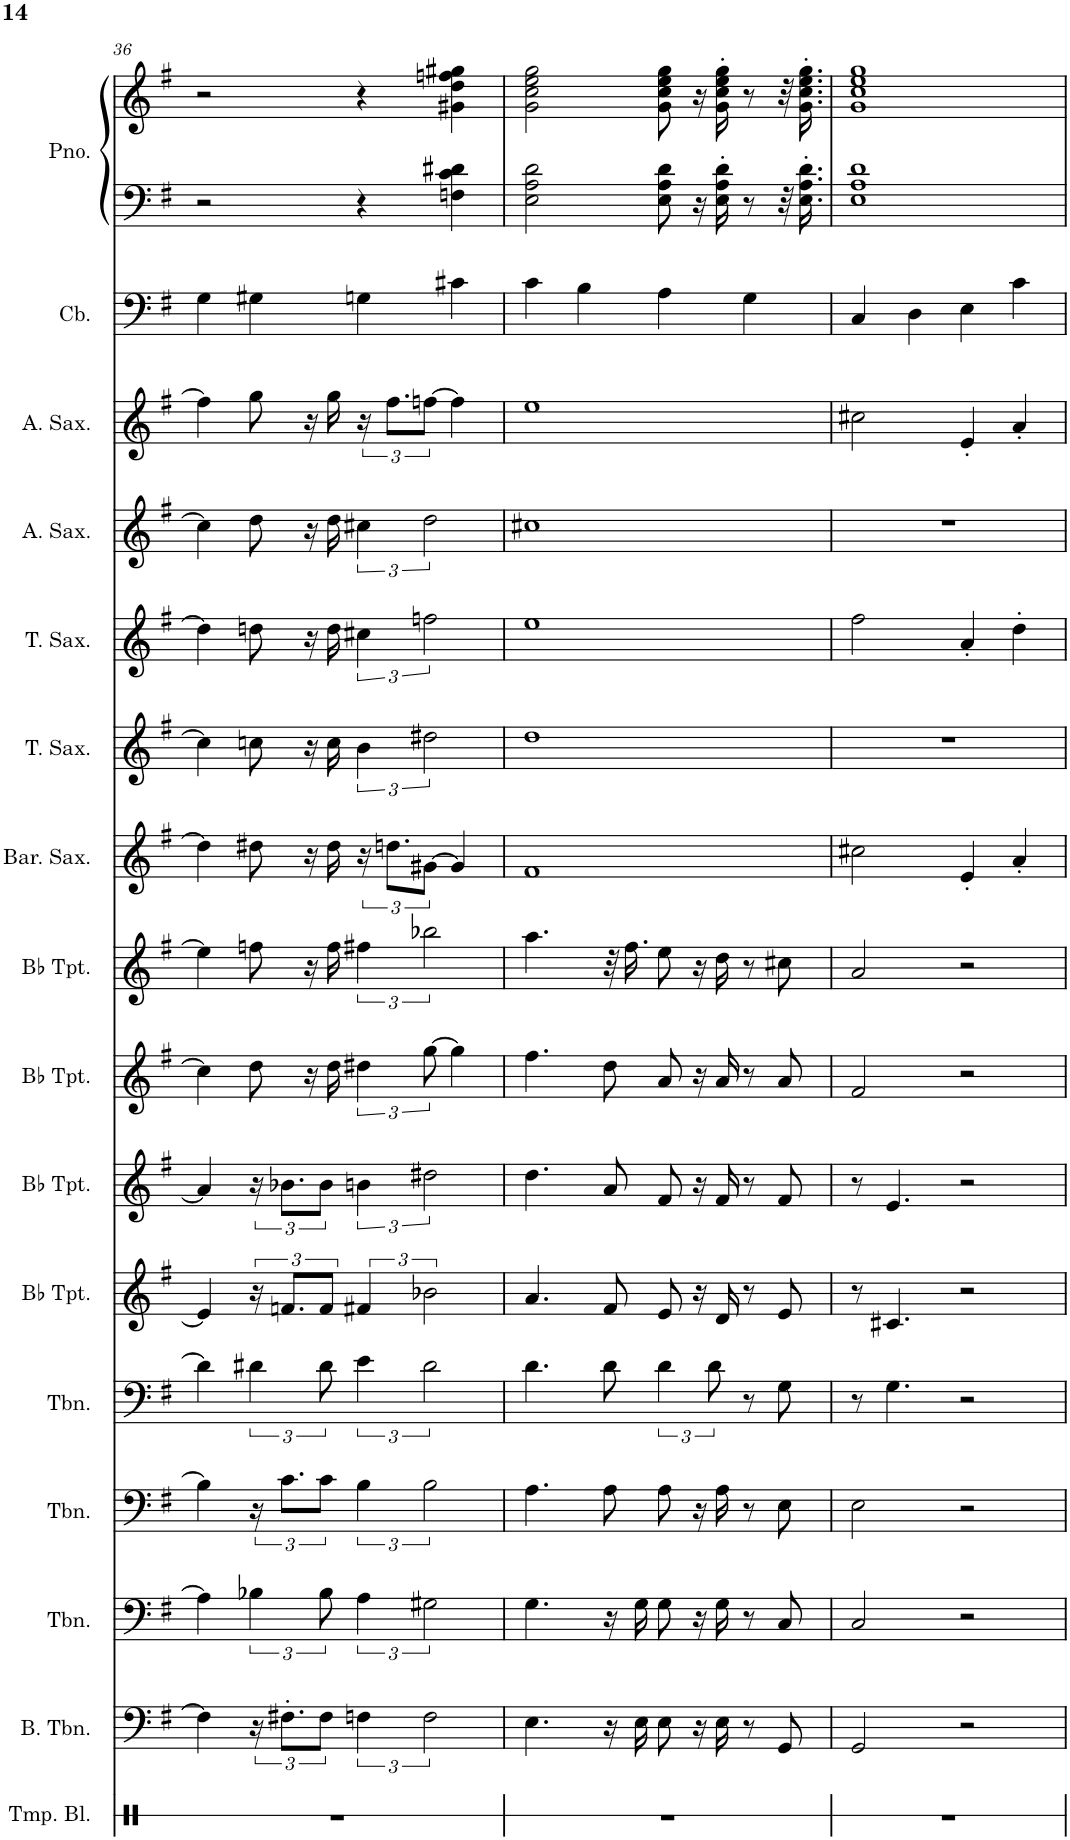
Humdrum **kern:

**kern	**kern	**kern	**kern	**kern	**kern	**kern	**kern	**kern	**kern	**kern	**kern	**kern	**kern	**kern	**kern	**kern
*part16	*part15	*part14	*part13	*part12	*part11	*part10	*part9	*part8	*part7	*part6	*part5	*part4	*part3	*part2	*part1	*part1
*staff17	*staff16	*staff15	*staff14	*staff13	*staff12	*staff11	*staff10	*staff9	*staff8	*staff7	*staff6	*staff5	*staff4	*staff3	*staff2	*staff1
*I"Temple Blocks	*I"Bass Trombone	*I"Trombone	*I"Trombone	*I"Trombone	*I"Bb Trumpet	*I"Bb Trumpet	*I"Bb Trumpet	*I"Bb Trumpet	*I"Baritone Saxophone	*I"Tenor Saxophone	*I"Tenor Saxophone	*I"Alto Saxophone	*I"Alto Saxophone	*I"Contrabass	*I"Piano	*
*I'Tmp. Bl.	*I'B. Tbn.	*I'Tbn.	*I'Tbn.	*I'Tbn.	*I'Bb Tpt.	*I'Bb Tpt.	*I'Bb Tpt.	*I'Bb Tpt.	*I'Bar. Sax.	*I'T. Sax.	*I'T. Sax.	*I'A. Sax.	*I'A. Sax.	*I'Cb.	*I'Pno.	*
!!LO:PB:g=z
*clefX	*clefF4	*clefF4	*clefF4	*clefF4	*clefG2	*clefG2	*clefG2	*clefG2	*clefG2	*clefG2	*clefG2	*clefG2	*clefG2	*clefF4	*clefF4	*clefG2
*	*	*	*	*	*Trd1c2	*Trd1c2	*Trd1c2	*Trd1c2	*Trd12c21	*Trd8c14	*Trd8c14	*Trd5c9	*Trd5c9	*Trd7c12	*	*
*k[]	*k[f#]	*k[f#]	*k[f#]	*k[f#]	*k[f#]	*k[f#]	*k[f#]	*k[f#]	*k[f#]	*k[f#]	*k[f#]	*k[f#]	*k[f#]	*k[f#]	*k[f#]	*k[f#]
*M4/4	*M4/4	*M4/4	*M4/4	*M4/4	*M4/4	*M4/4	*M4/4	*M4/4	*M4/4	*M4/4	*M4/4	*M4/4	*M4/4	*M4/4	*M4/4	*M4/4
=36	=36	=36	=36	=36	=36	=36	=36	=36	=36	=36	=36	=36	=36	=36	=36	=36
1r	4F\]	4A\]	4B\]	4d\]	4e/]	4a/]	4cc#\]	4ee\]	4dd\]	4cc#\]	4dd#\]	4cc#\]	4ff#\]	4G\	2r	2r
.	24r	6B-X\	24r	6d#X\	24r	24r	8dd\	8ffn\	8dd#X\	8ccn\	8ddn\	8dd\	8gg\	4G#X\	.	.
.	12.F#X'\L	.	12.c\L	.	12.fn/L	12.b-X\L	.	.	.	.	.	.	.	.	.	.
.	.	.	.	.	.	.	16r	16r	16r	16r	16r	16r	16r	.	.	.
.	12F#\J	12B-\	12c\J	12d#\	12f/J	12b-\J	.	.	.	.	.	.	.	.	.	.
.	.	.	.	.	.	.	16dd\	16ff\	16dd#\	16cc\	16dd\	16dd\	16gg\	.	.	.
.	6Fn\	6A\	6B\	6e\	6f#X/	6bn\	6dd#X\	6ff#X\	24r	6b\	6cc#X\	6cc#X\	24r	4Gn\	4r	4r
.	.	.	.	.	.	.	.	.	12.ddn\L	.	.	.	12.ff#\L	.	.	.
.	3F\	3G#X\	3B\	3d#\	3b-X\	3dd#X\	[12gg\	3bb-X\	[12g#X\J	3dd#X\	3ffn\	3dd\	[12ffn\J	.	.	.
.	.	.	.	.	.	.	4gg\]	.	4g#/]	.	.	.	4ff\]	4c#X\	4Fn\ 4c\ 4d#X\	4g#X\ 4dd\ 4ffn\ 4gg#X\
=37	=37	=37	=37	=37	=37	=37	=37	=37	=37	=37	=37	=37	=37	=37	=37	=37
1r	4.E\	4.G\	4.A\	4.d\	4.a/	4.dd\	4.ff#\	4.aa\	1f#	1dd	1ee	1cc#X	1ee	4c\	2E\ 2A\ 2d\	2g\ 2cc\ 2ee\ 2gg\
.	.	.	.	.	.	.	.	.	.	.	.	.	.	4B\	.	.
.	16r	16r	8A\	8d\	8f#/	8a/	8dd\	32r	.	.	.	.	.	.	.	.
.	.	.	.	.	.	.	.	16.ff#\	.	.	.	.	.	.	.	.
.	16E\	16G\	.	.	.	.	.	.	.	.	.	.	.	.	.	.
.	8E\	8G\	8A\	6d\	8e/	8f#/	8a/	8ee\	.	.	.	.	.	4A\	8E\ 8A\ 8d\	8g\ 8cc\ 8ee\ 8gg\
.	16r	16r	16r	.	16r	16r	16r	16r	.	.	.	.	.	.	16r	16r
.	.	.	.	12d\	.	.	.	.	.	.	.	.	.	.	.	.
.	16E\	16G\	16A\	.	16d/	16f#/	16a/	16dd\	.	.	.	.	.	.	16E\' 16A\' 16d\'	16g\' 16cc\' 16ee\' 16gg\'
.	8r	8r	8r	8r	8r	8r	8r	8r	.	.	.	.	.	4G\	8r	8r
.	8GG/	8C/	8E\	8G\	8e/	8f#/	8a/	8cc#X\	.	.	.	.	.	.	32r	32r
.	.	.	.	.	.	.	.	.	.	.	.	.	.	.	16.E\' 16.A\' 16.d\'	16.g\' 16.cc\' 16.ee\' 16.gg\'
=38	=38	=38	=38	=38	=38	=38	=38	=38	=38	=38	=38	=38	=38	=38	=38	=38
1r	2GG/	2C/	2E\	8r	8r	8r	2f#/	2a/	2cc#X\	1r	2ff#\	1r	2cc#X\	4C/	1E 1A 1d	1g 1cc 1ee 1gg
.	.	.	.	4.G\	4.c#X/	4.e/	.	.	.	.	.	.	.	.	.	.
.	.	.	.	.	.	.	.	.	.	.	.	.	.	4D\	.	.
.	2r	2r	2r	2r	2r	2r	2r	2r	4e'/	.	4a'/	.	4e'/	4E\	.	.
.	.	.	.	.	.	.	.	.	4a'/	.	4dd'\	.	4a'/	4c\	.	.
=	=	=	=	=	=	=	=	=	=	=	=	=	=	=	=	=
*-	*-	*-	*-	*-	*-	*-	*-	*-	*-	*-	*-	*-	*-	*-	*-	*-
